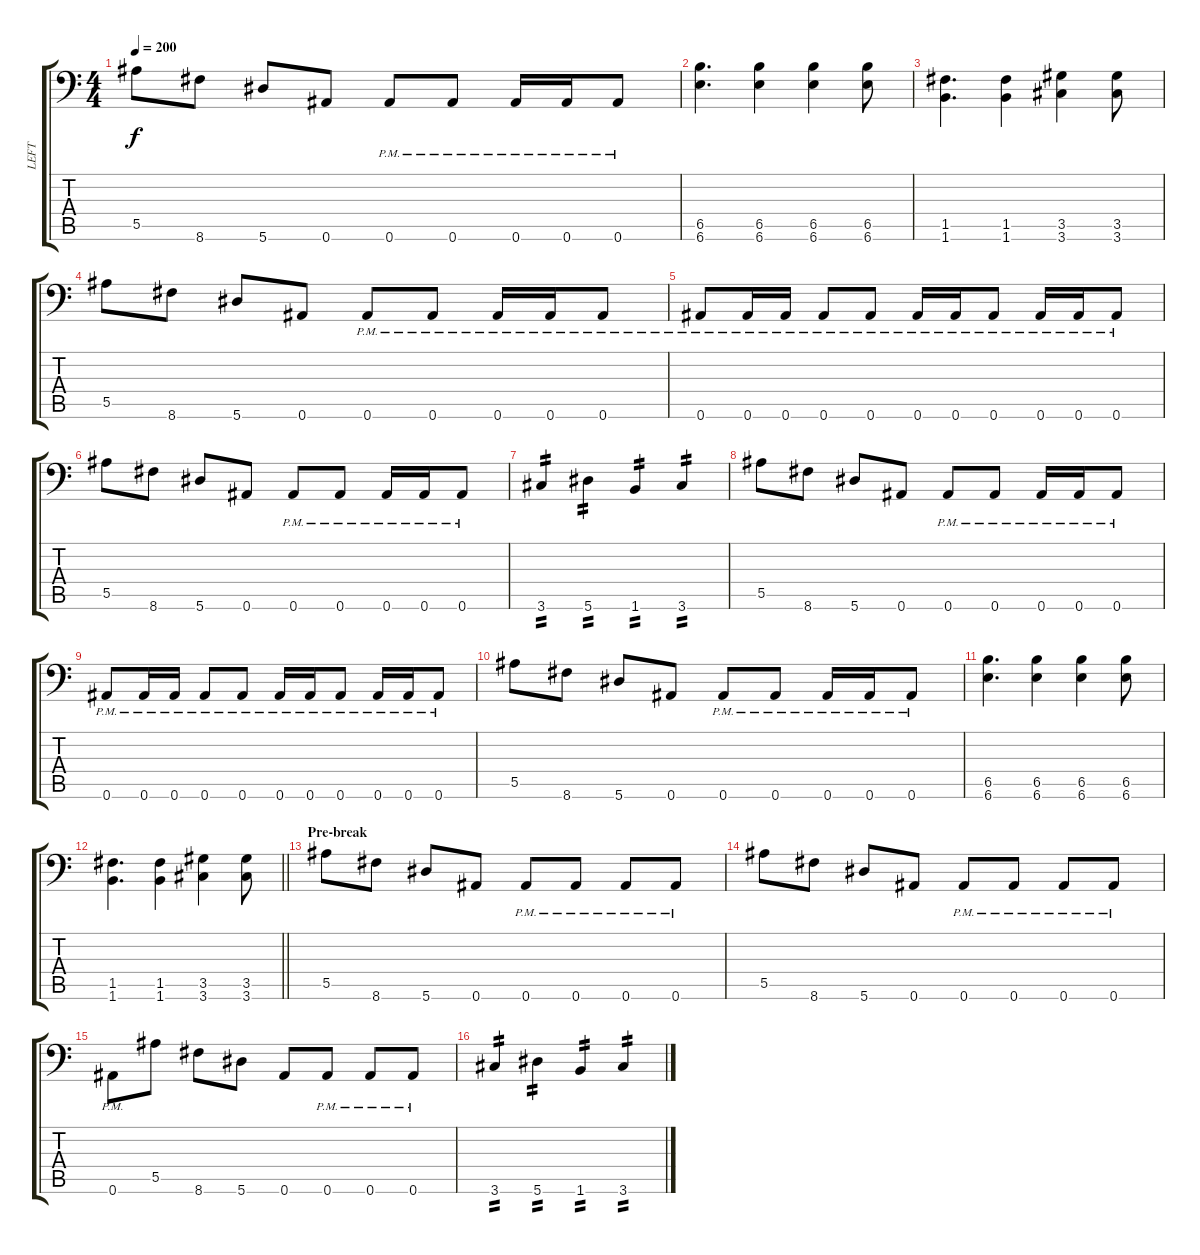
\track ("LEFT" "LEFT") {instrument overdrivenguitar}
\staff {score tabs}
\tuning (C4 G3 Eb3 Bb2 F2 Bb1) {hide}
\ts (4 4)
\tempo 200
\clef f4
\ks c
5.5.8{dy f} 8.6.8 5.6.8 0.6.8 0.6{pm}.8 0.6{pm}.8 0.6{pm}.16 0.6{pm}.16 0.6{pm}.8 |
(6.5 6.6).4{d} (6.5 6.6).4 (6.5 6.6).4 (6.5 6.6).8 |
(1.5 1.6).4{d} (1.5 1.6).4 (3.5 3.6).4 (3.5 3.6).8 |
5.5.8 8.6.8 5.6.8 0.6.8 0.6{pm}.8 0.6{pm}.8 0.6{pm}.16 0.6{pm}.16 0.6{pm}.8 |
0.6{pm}.8 0.6{pm}.16 0.6{pm}.16 0.6{pm}.8 0.6{pm}.8 0.6{pm}.16 0.6{pm}.16 0.6{pm}.8 0.6{pm}.16 0.6{pm}.16 0.6{pm}.8 |
5.5.8 8.6.8 5.6.8 0.6.8 0.6{pm}.8 0.6{pm}.8 0.6{pm}.16 0.6{pm}.16 0.6{pm}.8 |
3.6.4{tp 2} 5.6.4{tp 2} 1.6.4{tp 2} 3.6.4{tp 2} |
5.5.8 8.6.8 5.6.8 0.6.8 0.6{pm}.8 0.6{pm}.8 0.6{pm}.16 0.6{pm}.16 0.6{pm}.8 |
0.6{pm}.8 0.6{pm}.16 0.6{pm}.16 0.6{pm}.8 0.6{pm}.8 0.6{pm}.16 0.6{pm}.16 0.6{pm}.8 0.6{pm}.16 0.6{pm}.16 0.6{pm}.8 |
5.5.8 8.6.8 5.6.8 0.6.8 0.6{pm}.8 0.6{pm}.8 0.6{pm}.16 0.6{pm}.16 0.6{pm}.8 |
(6.5 6.6).4{d} (6.5 6.6).4 (6.5 6.6).4 (6.5 6.6).8 |
\barLineRight lightlight
(1.5 1.6).4{d} (1.5 1.6).4 (3.5 3.6).4 (3.5 3.6).8 |
\section ("" "Pre-break")
5.5.8 8.6.8 5.6.8 0.6.8 0.6{pm}.8 0.6{pm}.8 0.6{pm}.8 0.6{pm}.8 |
5.5.8 8.6.8 5.6.8 0.6.8 0.6{pm}.8 0.6{pm}.8 0.6{pm}.8 0.6{pm}.8 |
0.6{pm}.8 5.5.8 8.6.8 5.6.8 0.6.8 0.6{pm}.8 0.6{pm}.8 0.6{pm}.8 |
3.6.4{tp 2} 5.6.4{tp 2} 1.6.4{tp 2} 3.6.4{tp 2}
